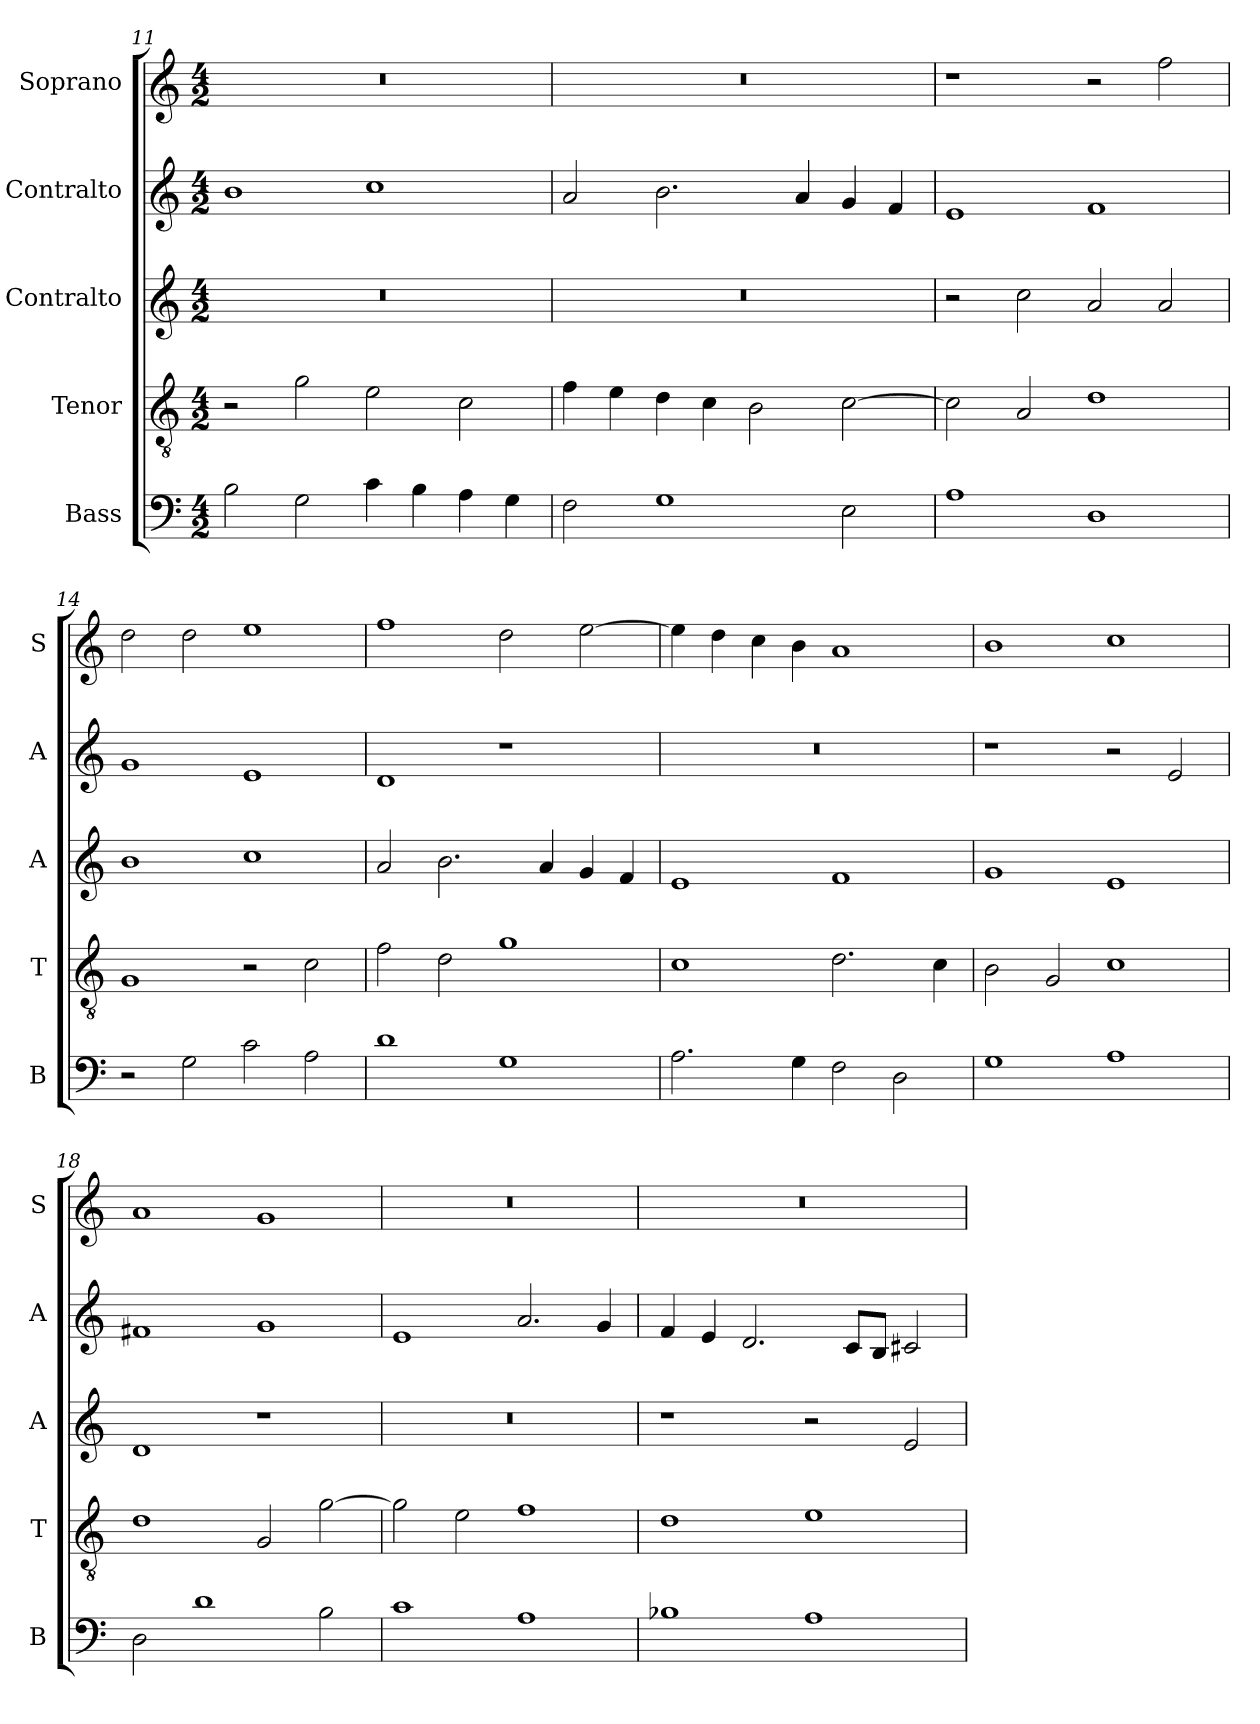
**kern	**kern	**kern	**kern	**kern
*part5	*part4	*part3	*part2	*part1
*staff5	*staff4	*staff3	*staff2	*staff1
*I"Bass	*I"Tenor	*I"Contralto	*I"Contralto	*I"Soprano
*I'B	*I'T	*I'A	*I'A	*I'S
*clefF4	*clefGv2	*clefG2	*clefG2	*clefG2
*k[]	*k[]	*k[]	*k[]	*k[]
*G:mix	*G:mix	*G:mix	*G:mix	*G:mix
*M4/2	*M4/2	*M4/2	*M4/2	*M4/2
=11	=11	=11	=11	=11
2B	2r	0r	1b	0r
2G	2g	.	.	.
4c	2e	.	1cc	.
4B	.	.	.	.
4A	2c	.	.	.
4G	.	.	.	.
=12	=12	=12	=12	=12
2F	4f	0r	2a	0r
.	4e	.	.	.
1G	4d	.	2.b	.
.	4c	.	.	.
.	2B	.	.	.
.	.	.	4a	.
2E	[2c	.	4g	.
.	.	.	4f	.
=13	=13	=13	=13	=13
1A	2c]	2r	1e	1r
.	2A	2cc	.	.
1D	1d	2a	1f	2r
.	.	2a	.	2ff
=14	=14	=14	=14	=14
2r	1G	1b	1g	2dd
2G	.	.	.	2dd
2c	2r	1cc	1e	1ee
2A	2c	.	.	.
=15	=15	=15	=15	=15
1d	2f	2a	1d	1ff
.	2d	2.b	.	.
1G	1g	.	1r	2dd
.	.	4a	.	.
.	.	4g	.	[2ee
.	.	4f	.	.
=16	=16	=16	=16	=16
2.A	1c	1e	0r	4ee]
.	.	.	.	4dd
.	.	.	.	4cc
4G	.	.	.	4b
2F	2.d	1f	.	1a
2D	.	.	.	.
.	4c	.	.	.
=17	=17	=17	=17	=17
1G	2B	1g	1r	1b
.	2G	.	.	.
1A	1c	1e	2r	1cc
.	.	.	2e	.
=18	=18	=18	=18	=18
2D	1d	1d	1f#X	1a
1d	.	.	.	.
.	2G	1r	1g	1g
2B	[2g	.	.	.
=19	=19	=19	=19	=19
1c	2g]	0r	1e	0r
.	2e	.	.	.
1A	1f	.	2.a	.
.	.	.	4g	.
=20	=20	=20	=20	=20
1B-X	1d	1r	4f	0r
.	.	.	4e	.
.	.	.	2.d	.
1A	1e	2r	.	.
.	.	.	8c/L	.
.	.	.	8B/J	.
.	.	2e	2c#X	.
=	=	=	=	=
*-	*-	*-	*-	*-
